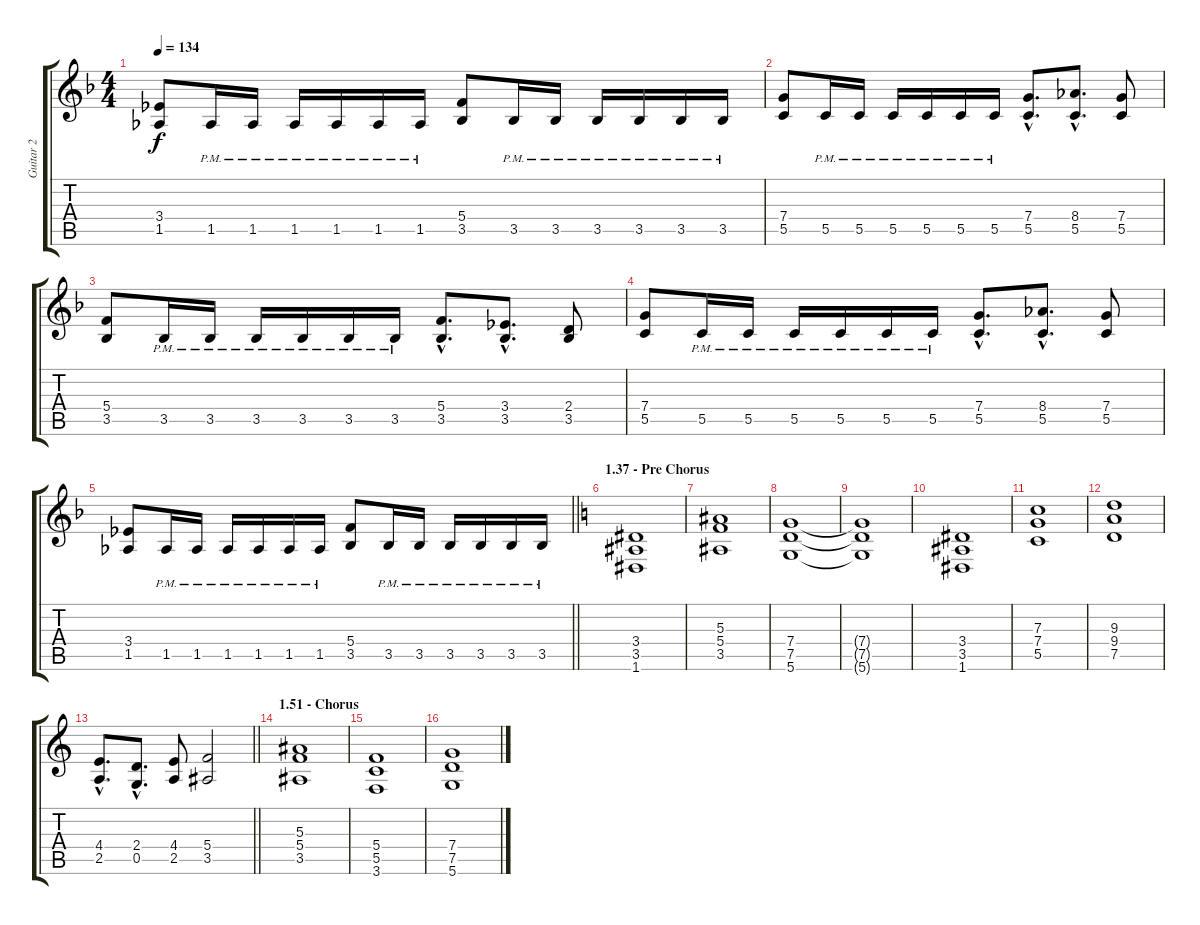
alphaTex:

\track ("Guitar 2" "Guitar 2") {instrument distortionguitar}
\staff {score tabs}
\tuning (D4 A3 F3 C3 G2 D2) {hide}
\ts (4 4)
\tempo 134
\clef g2
\ks dminor
(3.4 1.5).8{dy f} 1.5{pm}.16 1.5{pm}.16 1.5{pm}.16 1.5{pm}.16 1.5{pm}.16 1.5{pm}.16 (5.4 3.5).8 3.5{pm}.16 3.5{pm}.16 3.5{pm}.16 3.5{pm}.16 3.5{pm}.16 3.5{pm}.16 |
(7.4 5.5).8 5.5{pm}.16 5.5{pm}.16 5.5{pm}.16 5.5{pm}.16 5.5{pm}.16 5.5{pm}.16 (7.4{hac} 5.5{hac}).8{d} (8.4{hac} 5.5{hac}).8{d} (7.4 5.5).8 |
(5.4 3.5).8 3.5{pm}.16 3.5{pm}.16 3.5{pm}.16 3.5{pm}.16 3.5{pm}.16 3.5{pm}.16 (5.4{hac} 3.5{hac}).8{d} (3.4{hac} 3.5{hac}).8{d} (2.4 3.5).8 |
(7.4 5.5).8 5.5{pm}.16 5.5{pm}.16 5.5{pm}.16 5.5{pm}.16 5.5{pm}.16 5.5{pm}.16 (7.4{hac} 5.5{hac}).8{d} (8.4{hac} 5.5{hac}).8{d} (7.4 5.5).8 |
\barLineRight lightlight
(3.4 1.5).8 1.5{pm}.16 1.5{pm}.16 1.5{pm}.16 1.5{pm}.16 1.5{pm}.16 1.5{pm}.16 (5.4 3.5).8 3.5{pm}.16 3.5{pm}.16 3.5{pm}.16 3.5{pm}.16 3.5{pm}.16 3.5{pm}.16 |
\section ("" "1.37 - Pre Chorus")
\ks aminor
(3.4 3.5 1.6).1 |
(5.3 5.4 3.5).1 |
(7.4 7.5 5.6).1 |
(7.4{t} 7.5{t} 5.6{t}).1 |
(3.4 3.5 1.6).1 |
(7.3 7.4 5.5).1 |
(9.3 9.4 7.5).1 |
\barLineRight lightlight
(4.4{hac} 2.5{hac}).8{d} (2.4{hac} 0.5{hac}).8{d} (4.4 2.5).8 (5.4 3.5).2 |
\section ("" "1.51 - Chorus")
(5.3 5.4 3.5).1 |
(5.4 5.5 3.6).1 |
(7.4 7.5 5.6).1
